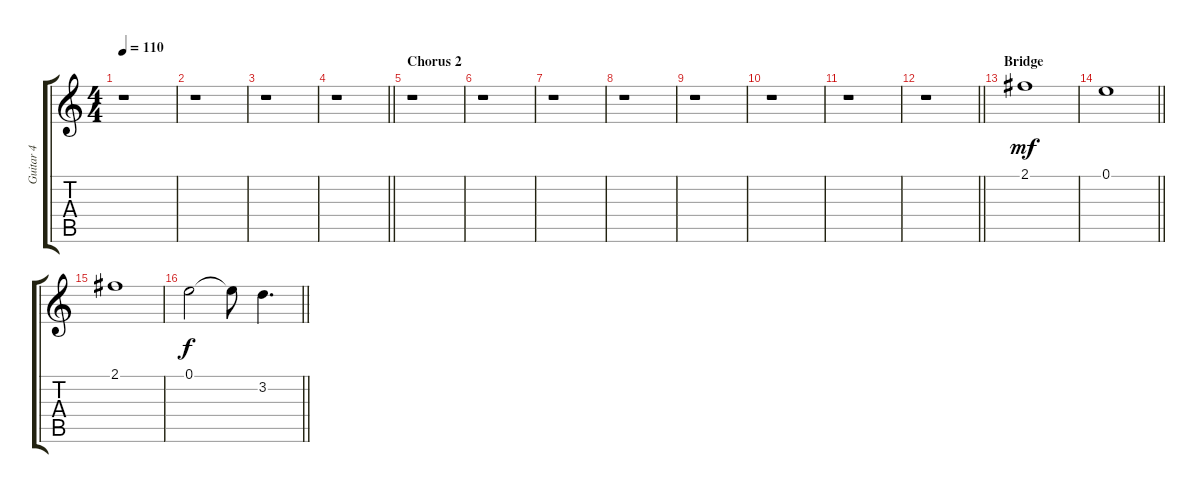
\track ("Guitar 4" "Guitar 4") {instrument distortionguitar}
\staff {score tabs}
\tuning (E4 B3 G3 D3 A2 E2) {hide}
\ts (4 4)
\tempo 110
\clef g2
\ks c
r.1{dy mf} |
r.1 |
r.1 |
\barLineRight lightlight
r.1 |
\section ("" "Chorus 2")
r.1 |
r.1 |
r.1 |
r.1 |
r.1 |
r.1 |
r.1 |
\barLineRight lightlight
r.1 |
\section ("" "Bridge")
2.1.1 |
\barLineRight lightlight
0.1.1 |
2.1.1 |
\barLineRight lightlight
0.1.2{dy f} 0.1{t}.8 3.2.4{d}
